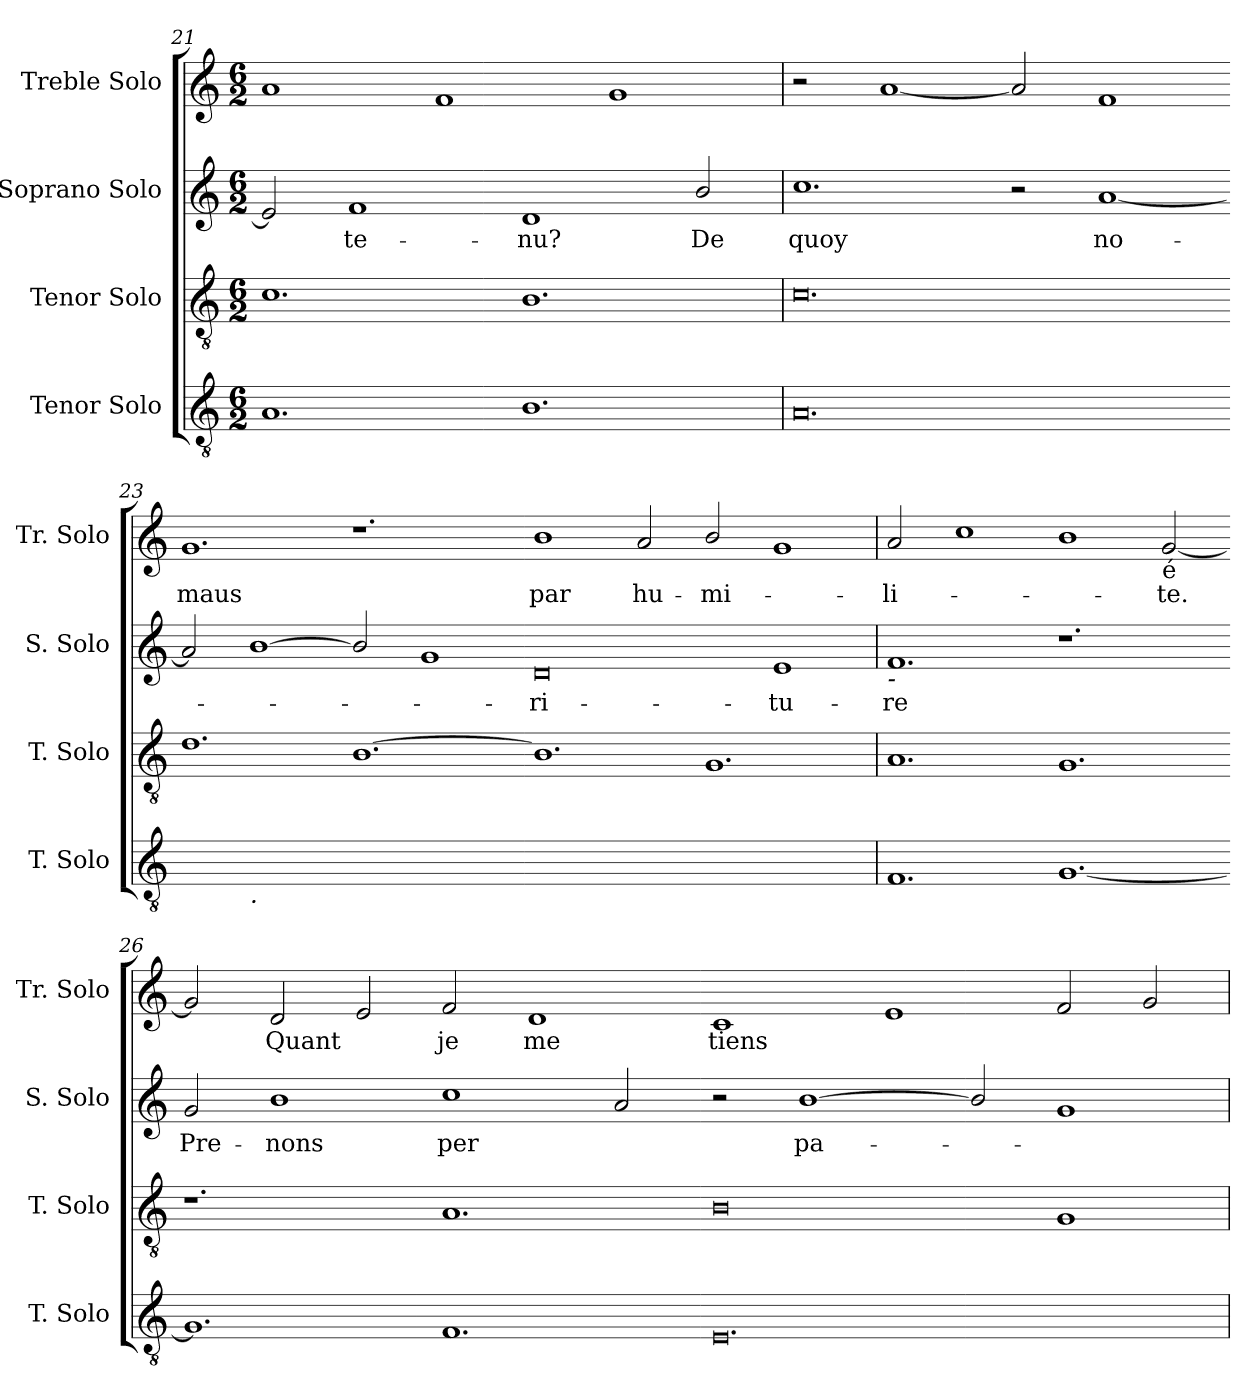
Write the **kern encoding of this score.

**kern	**kern	**kern	**text	**kern	**text
*part4	*part3	*part2	*part2	*part1	*part1
*staff4	*staff3	*staff2	*staff2	*staff1	*staff1
*I"Tenor Solo	*I"Tenor Solo	*I"Soprano Solo	*	*I"Treble Solo	*
*I'T. Solo	*I'T. Solo	*I'S. Solo	*	*I'Tr. Solo	*
*clefGv2	*clefGv2	*clefG2	*	*clefG2	*
*ITrd7c12	*ITrd7c12	*	*	*	*
*k[]	*k[]	*k[]	*	*k[]	*
*C:	*C:	*C:	*	*C:	*
*M6/2	*M6/2	*M6/2	*	*M6/2	*
=21	=21	=21	=21	=21	=21
1.AAi	1.Ci	2ei/]	.	1ai	.
!	!	!	!LO:LY:b:color=#000000	!	!
.	.	1fi	-te-	.	.
.	.	.	.	1fi	.
!	!	!	!LO:LY:b:color=#000000	!	!
1.BBi	1.BBi	1di	-nu?	.	.
.	.	.	.	1gi	.
!	!	!	!LO:LY:b:color=#000000	!	!
.	.	2bi/	De	.	.
=22	=22	=22	=22	=22	=22
!	!	!	!LO:LY:b:color=#000000	!	!
0.AAi	0.Ci	1.cci	quoy	2r	.
.	.	.	.	[<1ai	.
.	.	2r	.	2ai/]	.
!	!	!	!LO:LY:b:color=#000000	!	!
.	.	[<1ai	no-	1fi	.
=23-	=23-	=23-	=23-	=23-	=23-
!	!	!	!	!	!LO:LY:b:color=#000000
*^	*	*	*	*	*
[<0.GGiyy	2ryy	1.Di	2ai/]	.	1.gi	maus
!	!LO:TX:b:i:t=.	!	!	!	!	!
.	1ryy	.	[<1bi	.	.	.
.	1.ryy	[<1.BBi	2bi/]	.	1.r	.
.	.	.	1gi	.	.	.
*v	*v	*	*	*	*	*
=24-	=24-	=24-	=24-	=24-	=24-
*^	*	*	*	*	*
!	!	!	!	!LO:LY:b:color=#000000	!	!
*v	*v	*	*	*	*	*
*^	*	*	*	*	*
!	!	!	!	!	!	!LO:LY:b:color=#000000
*v	*v	*	*	*	*	*
0.GGiyy]	1.BBi]	0di	-ri-	1bi	par
!	!	!	!	!	!LO:LY:b:color=#000000
.	.	.	.	2ai/	hu-
!	!	!	!	!	!LO:LY:b:color=#000000
.	1.GGi	.	.	2bi/	-mi-
!	!	!	!LO:LY:b:color=#000000	!	!
.	.	1ei	-tu-	1gi	.
!!LO:PB:g=z
=25	=25	=25	=25	=25	=25
!	!	!	!LO:LY:b:color=#000000	!	!
!	!	!LO:TX:b:i:t=-	!	!	!
!	!	!	!	!	!LO:LY:b:color=#000000
1.FFi	1.AAi	1.fi	-re	2ai/	-li-
.	.	.	.	1cci	.
[<1.GGi	1.GGi	1.r	.	1bi	.
!	!	!	!	!LO:TX:b:t=é	!
!	!	!	!	!	!LO:LY:b:color=#000000
.	.	.	.	[<2gi/	-te.
=26-	=26-	=26-	=26-	=26-	=26-
!	!	!	!LO:LY:b:color=#000000	!	!
1.GGi]	1.r	2gi/	Pre-	2gi/]	.
!	!	!	!LO:LY:b:color=#000000	!	!
!	!	!	!	!	!LO:LY:b:color=#000000
.	.	1bi	-nons	2di/	Quant
.	.	.	.	2ei/	.
!	!	!	!LO:LY:b:color=#000000	!	!
!	!	!	!	!	!LO:LY:b:color=#000000
1.FFi	1.AAi	1cci	per	2fi/	je
!	!	!	!	!	!LO:LY:b:color=#000000
.	.	.	.	1di	me
.	.	2ai/	.	.	.
=27-	=27-	=27-	=27-	=27-	=27-
!	!	!	!	!	!LO:LY:b:color=#000000
0.EEi	0BBi	2r	.	1ci	tiens
!	!	!	!LO:LY:b:color=#000000	!	!
.	.	[<1bi	pa-	.	.
.	.	.	.	1ei	.
.	.	2bi/]	.	.	.
.	1GGi	1gi	.	2fi/	.
.	.	.	.	2gi/	.
=	=	=	=	=	=
*-	*-	*-	*-	*-	*-
